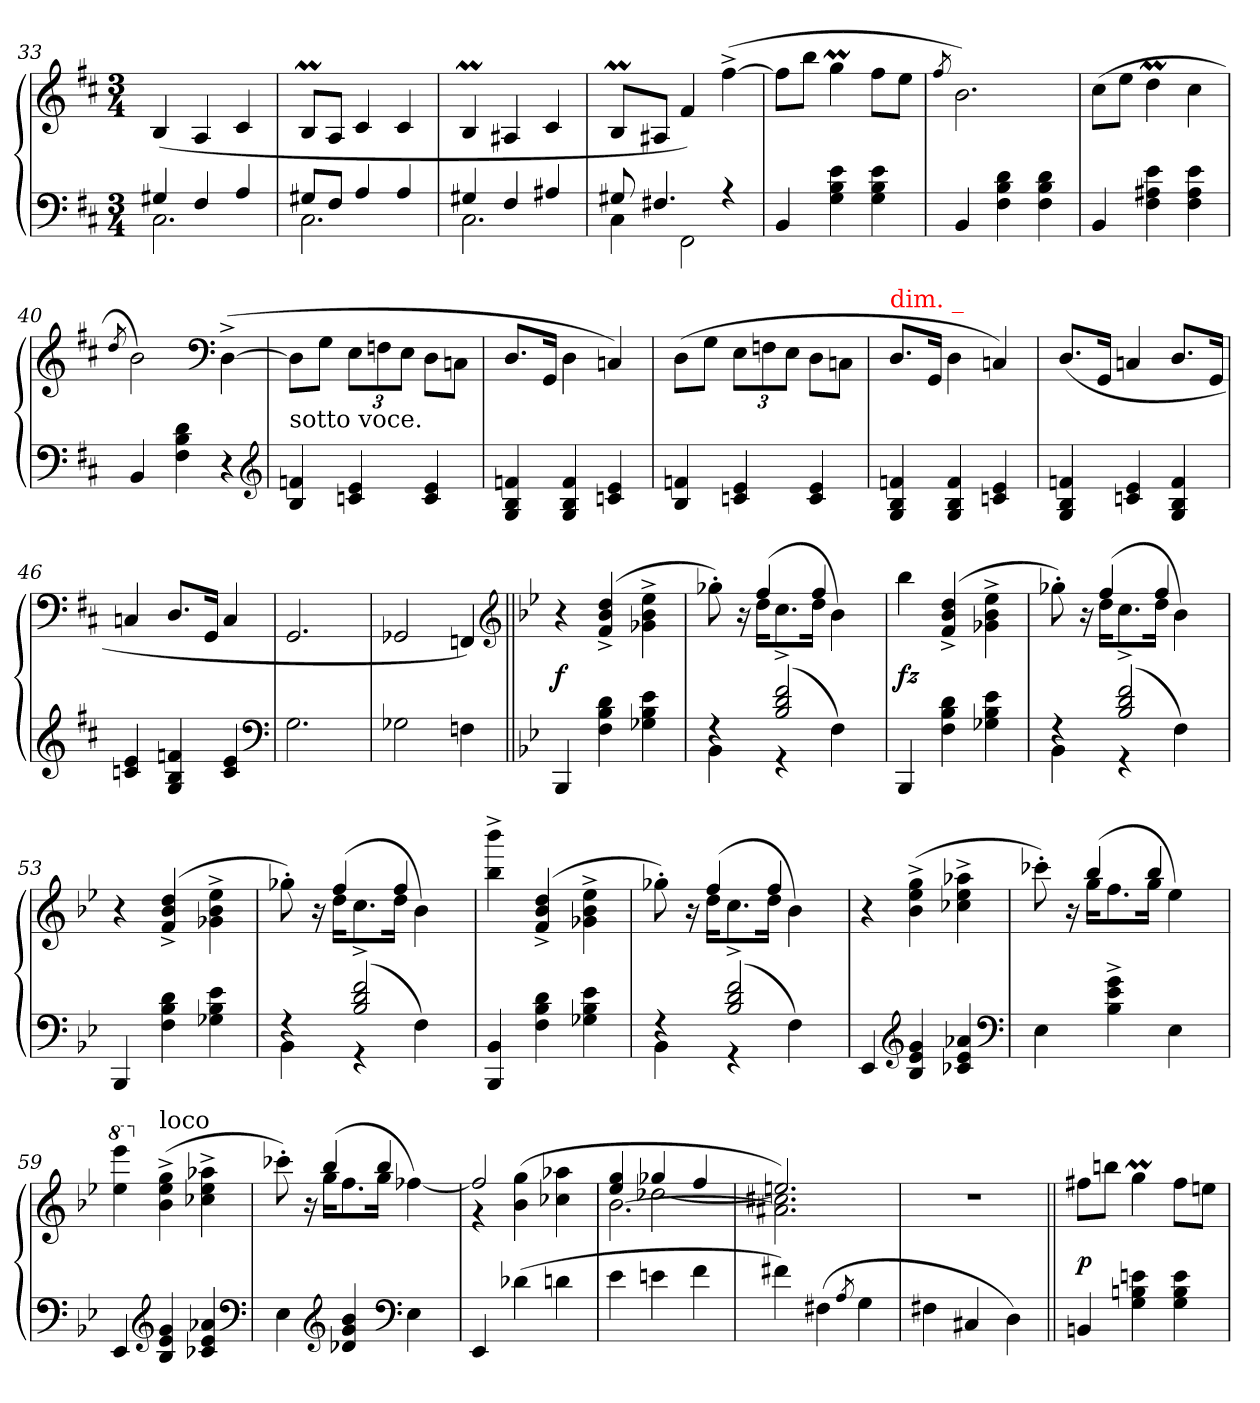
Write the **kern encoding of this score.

**kern	**kern	**dynam
*part1	*part1	*part1
*staff2	*staff1	*staff1/2
*clefF4	*clefG2	*
*k[f#c#]	*k[f#c#]	*
*b:	*b:	*
*M3/4	*M3/4	*
=33	=33	=33
*^	*	*
4G#X	2.C#	(<4B	.
4F#	.	4A	.
4A	.	4c#	.
=34	=34	=34	=34
8G#XL	2.C#	8BML	.
8F#J	.	8AJ	.
4A	.	4c#	.
4A	.	4c#	.
=35	=35	=35	=35
4G#X	2.C#	4BM	.
4F#	.	4A#X	.
4A#X	.	4c#	.
=36	=36	=36	=36
8G#X	4C#	8BML	.
4.F#X	.	8A#XJ	.
.	2FF#	4f#)	.
4r	.	([4ff#^<	.
*v	*v	*	*
=37	=37	=37
4BB	8ff#L]	.
.	8bbJ	.
4e 4B 4G	4ggM	.
4e 4B 4G	8ff#L	.
.	8eeJ	.
=38	=38	=38
.	8qff#/	.
4BB	2.b)	.
4d 4B 4F#	.	.
4d 4B 4F#	.	.
=39	=39	=39
4BB	(8cc#L	.
.	8eeJ	.
4e 4A#X 4F#	4ddM	.
4e 4A# 4F#	4cc#	.
=40	=40	=40
.	8qdd/	.
4BB	2b)	.
4d 4B 4F#	.	.
*	*clefF4	*
4r	([4D^<	.
*clefG2	*	*
=41	=41	=41
!	!LO:TX:b:t=sotto voce.	!
4fn 4B	8DL]	.
.	8GJ	.
*	*Xbrackettup	*
4e 4cn	12EL	.
.	12Fn	.
.	12EJ	.
4e 4c	8D\L	.
.	8Cn\J	.
=42	=42	=42
4fn 4B 4G	8.DL	.
.	16GGJk	.
4f 4B 4G	4D	.
4e 4cn	4Cn)	.
=43	=43	=43
4fn 4B	(8DL	.
.	8GJ	.
4e 4cn	12EL	.
.	12F	.
.	12EJ	.
4e 4c	8D\L	.
.	8Cn\J	.
=44	=44	=44
!	!LO:TX:a:color=red:t=dim. _	!
4fn 4B 4G	8.DL	.
.	16GGJk	.
4f 4B 4G	4D	.
4e 4cn	4Cn)	.
=45	=45	=45
4fn 4B 4G	(<8.DL	.
.	16GGJk	.
4e 4cn	4Cn	.
4f 4B 4G	8.DL	.
.	16GGJk	.
=46	=46	=46
4e 4cn	4Cn	.
4fn 4B 4G	8.DL	.
.	16GGJk	.
4e 4c	4C	.
*clefF4	*	*
=47	=47	=47
2.G	2.GG	.
=48	=48	=48
2G-X	2GG-X	.
4Fn	4FFn)	.
*	*clefG2	*
=49||	=49||	=49||
*k[b-e-]	*k[b-e-]	*
4BBB-	4r	f
4d 4B- 4F	(>4dd^</ 4b-^</ 4f^</	.
4e- 4B- 4G-X	4ee-^< 4b-^< 4g-X^<	.
=50	=50	=50
*^	*^	*
4rF	4BB-\	8gg-X')	8ryy	.
.	.	16ryy	16r	.
.	.	(4ff	16ddKL	.
(2f^ 2d^ 2B-^	4r	.	8.cc	.
.	.	4ff	16ddJk	.
.	4F)	.	4b-)	.
.	.	16ryy	.	.
*v	*v	*	*	*
*	*v	*v	*
=51	=51	=51
4BBB-	4bb-	fz
4d 4B- 4F	(>4dd^/ 4b-^/ 4f^/	.
4e- 4B- 4G-X	4ee-^< 4b-^< 4g-X^<	.
=52	=52	=52
*^	*^	*
4rF	4BB-\	8gg-X')	8ryy	.
.	.	16ryy	16r	.
.	.	(4ff	16ddKL	.
(2f^ 2d^ 2B-^	4r	.	8.cc	.
.	.	4ff	16ddJk	.
.	4F)	.	4b-)	.
.	.	16ryy	.	.
*v	*v	*	*	*
*	*v	*v	*
=53	=53	=53
4BBB-	4r	.
4d 4B- 4F	(4dd^</ 4b-^</ 4f^</	.
4e- 4B- 4G-X	4ee-^< 4b-^< 4g-X^<	.
=54	=54	=54
*^	*^	*
4rF	4BB-	8gg-X')	8ryy	.
.	.	16ryy	16r	.
.	.	(4ff	16ddKL	.
(2f^ 2d^ 2B-^	4r	.	8.cc	.
.	.	4ff	16ddJk	.
.	4F)	.	4b-)	.
.	.	16ryy	.	.
*v	*v	*	*	*
*	*v	*v	*
=55	=55	=55
4BB- 4BBB-	4bbb-^< 4bb-^<	.
4d 4B- 4F	(>4dd^< 4b-^< 4f^<	.
4e- 4B- 4G-X	4ee-^< 4b-^< 4g-X^<	.
=56	=56	=56
*^	*^	*
4rF	4BB-	8gg-X')	8ryy	.
.	.	16ryy	16r	.
.	.	(4ff	16ddKL	.
(2f^ 2d^ 2B-^	4r	.	8.cc	.
.	.	4ff	16ddJk	.
.	4F)	.	4b-)	.
.	.	16ryy	.	.
*v	*v	*	*	*
*	*v	*v	*
=57	=57	=57
4EE-	4r	.
*clefG2	*	*
4g 4e- 4B-	(4gg^< 4ee-^< 4b-^<	.
4a-X 4e- 4c-X	4aa-X^< 4ee-^< 4cc-X^<	.
*clefF4	*	*
=58	=58	=58
*	*^	*
4E-	8ccc-X')	8ryy	.
.	16ryy	16r	.
.	(4bb-	16ggKL	.
4g^ 4e-^ 4B-^	.	8.ff	.
.	4bb-	16ggJk	.
4E-	.	4ee-)	.
.	16ryy	.	.
*	*v	*v	*
=59	=59	=59
*	*8va	*
4EE-	4eeee- 4eee-	.
*clefG2	*	*
*	*X8va	*
!	!LO:TX:a:t=loco	!
4g 4e- 4B-	(4gg^< 4ee-^< 4b-^<	.
4a-X 4e- 4c-X	4aa-X^< 4ee-^< 4cc-X^<	.
*clefF4	*	*
=60	=60	=60
*	*^	*
4E-	8ccc-X')	8ryy	.
.	16ryy	16r	.
.	(4bb-	16ggKL	.
*clefG2	*	*	*
4b- 4g 4d-X	.	8.ff	.
.	4bb-	16ggJk	.
*clefF4	*	*	*
4E-	.	[4ff-X)	.
.	16ryy	.	.
=61	=61	=61	=61
4EE-	2ff-]	4rg	.
(4d-X	.	(>4gg 4b-	.
4dn	4ryy	4aa-X 4cc-X	.
=62	=62	=62	=62
*	*	*^	*
4e-	4ryy	4gg/ 4ee-/	[2.b-\	.
4en	4gg-X	[2dd-X	.	.
4f	4ff	.	.	.
*	*	*v	*v	*
=63	=63	=63	=63
4f#X)	2.een)	2.cc#X] 2.a#X]	.
(4F#X	.	.	.
8qA/	.	.	.
4G	.	.	.
*	*v	*v	*
=64	=64	=64
4F#X	2.r	.
4C#X	.	.
4D)	.	.
=65||	=65||	=65||
4BB	8ff#L	p
.	8bbJ	.
4e 4B 4G	4ggM	.
4e 4B 4G	8ff#L	.
.	8eeJ	.
=	=	=
*-	*-	*-
